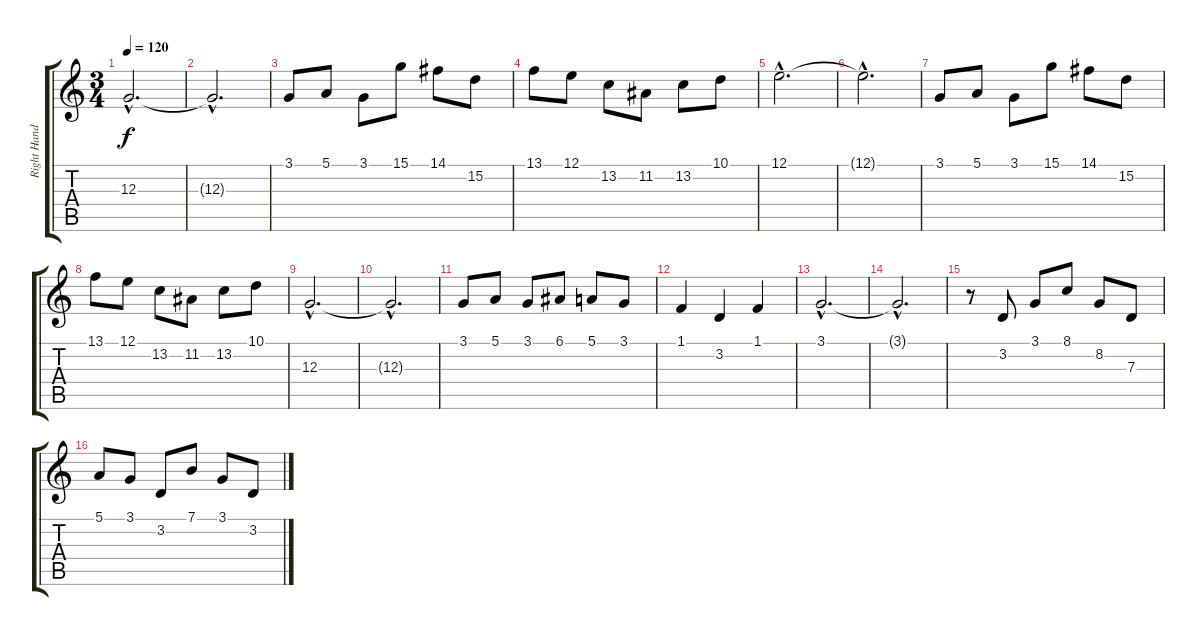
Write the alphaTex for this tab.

\track ("Right Hand" "Right Hand") {instrument acousticgrandpiano}
\staff {score tabs}
\tuning (E4 B3 G3 D3 A2 E2) {hide}
\ts (3 4)
\tempo 120
\clef g2
\ks c
12.3{hac}.2{d dy f} |
12.3{hac t}.2{d} |
3.1.8 5.1.8 3.1.8 15.1.8 14.1.8 15.2.8 |
13.1.8 12.1.8 13.2.8 11.2.8 13.2.8 10.1.8 |
12.1{hac}.2{d} |
12.1{hac t}.2{d} |
3.1.8 5.1.8 3.1.8 15.1.8 14.1.8 15.2.8 |
13.1.8 12.1.8 13.2.8 11.2.8 13.2.8 10.1.8 |
12.3{hac}.2{d} |
12.3{hac t}.2{d} |
3.1.8 5.1.8 3.1.8 6.1.8 5.1.8 3.1.8 |
1.1.4 3.2.4 1.1.4 |
3.1{hac}.2{d} |
3.1{hac t}.2{d} |
r.8 3.2.8 3.1.8 8.1.8 8.2.8 7.3.8 |
5.1.8 3.1.8 3.2.8 7.1.8 3.1.8 3.2.8
